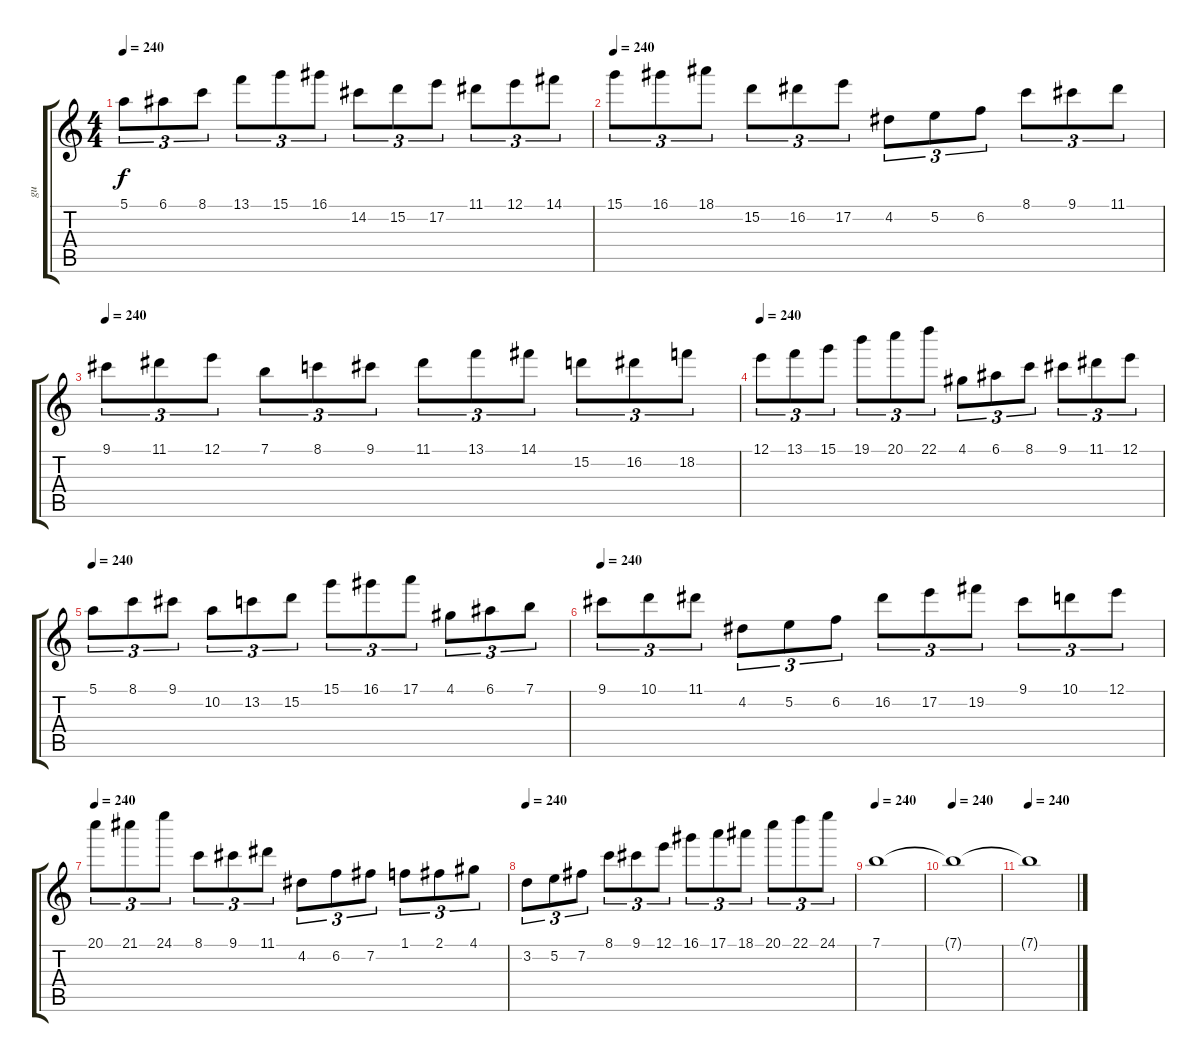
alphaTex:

\track ("gu" "gu") {instrument distortionguitar}
\staff {score tabs}
\tuning (E4 B3 G3 D3 A2 E2) {hide}
\ts (4 4)
\tempo 240
\clef g2
\ks c
5.1.8{tu (3 2) dy f} 6.1.8{tu (3 2)} 8.1.8{tu (3 2)} 13.1.8{tu (3 2)} 15.1.8{tu (3 2)} 16.1.8{tu (3 2)} 14.2.8{tu (3 2)} 15.2.8{tu (3 2)} 17.2.8{tu (3 2)} 11.1.8{tu (3 2)} 12.1.8{tu (3 2)} 14.1.8{tu (3 2)} |
\tempo 240
15.1.8{tu (3 2)} 16.1.8{tu (3 2)} 18.1.8{tu (3 2)} 15.2.8{tu (3 2)} 16.2.8{tu (3 2)} 17.2.8{tu (3 2)} 4.2.8{tu (3 2)} 5.2.8{tu (3 2)} 6.2.8{tu (3 2)} 8.1.8{tu (3 2)} 9.1.8{tu (3 2)} 11.1.8{tu (3 2)} |
\tempo 240
9.1.8{tu (3 2)} 11.1.8{tu (3 2)} 12.1.8{tu (3 2)} 7.1.8{tu (3 2)} 8.1.8{tu (3 2)} 9.1.8{tu (3 2)} 11.1.8{tu (3 2)} 13.1.8{tu (3 2)} 14.1.8{tu (3 2)} 15.2.8{tu (3 2)} 16.2.8{tu (3 2)} 18.2.8{tu (3 2)} |
\tempo 240
12.1.8{tu (3 2)} 13.1.8{tu (3 2)} 15.1.8{tu (3 2)} 19.1.8{tu (3 2)} 20.1.8{tu (3 2)} 22.1.8{tu (3 2)} 4.1.8{tu (3 2)} 6.1.8{tu (3 2)} 8.1.8{tu (3 2)} 9.1.8{tu (3 2)} 11.1.8{tu (3 2)} 12.1.8{tu (3 2)} |
\tempo 240
5.1.8{tu (3 2)} 8.1.8{tu (3 2)} 9.1.8{tu (3 2)} 10.2.8{tu (3 2)} 13.2.8{tu (3 2)} 15.2.8{tu (3 2)} 15.1.8{tu (3 2)} 16.1.8{tu (3 2)} 17.1.8{tu (3 2)} 4.1.8{tu (3 2)} 6.1.8{tu (3 2)} 7.1.8{tu (3 2)} |
\tempo 240
9.1.8{tu (3 2)} 10.1.8{tu (3 2)} 11.1.8{tu (3 2)} 4.2.8{tu (3 2)} 5.2.8{tu (3 2)} 6.2.8{tu (3 2)} 16.2.8{tu (3 2)} 17.2.8{tu (3 2)} 19.2.8{tu (3 2)} 9.1.8{tu (3 2)} 10.1.8{tu (3 2)} 12.1.8{tu (3 2)} |
\tempo 240
20.1.8{tu (3 2)} 21.1.8{tu (3 2)} 24.1.8{tu (3 2)} 8.1.8{tu (3 2)} 9.1.8{tu (3 2)} 11.1.8{tu (3 2)} 4.2.8{tu (3 2)} 6.2.8{tu (3 2)} 7.2.8{tu (3 2)} 1.1.8{tu (3 2)} 2.1.8{tu (3 2)} 4.1.8{tu (3 2)} |
\tempo 240
3.2.8{tu (3 2)} 5.2.8{tu (3 2)} 7.2.8{tu (3 2)} 8.1.8{tu (3 2)} 9.1.8{tu (3 2)} 12.1.8{tu (3 2)} 16.1.8{tu (3 2)} 17.1.8{tu (3 2)} 18.1.8{tu (3 2)} 20.1.8{tu (3 2)} 22.1.8{tu (3 2)} 24.1.8{tu (3 2)} |
\tempo 240
7.1.1 |
\tempo 240
7.1{t}.1 |
\tempo 240
7.1{t}.1
